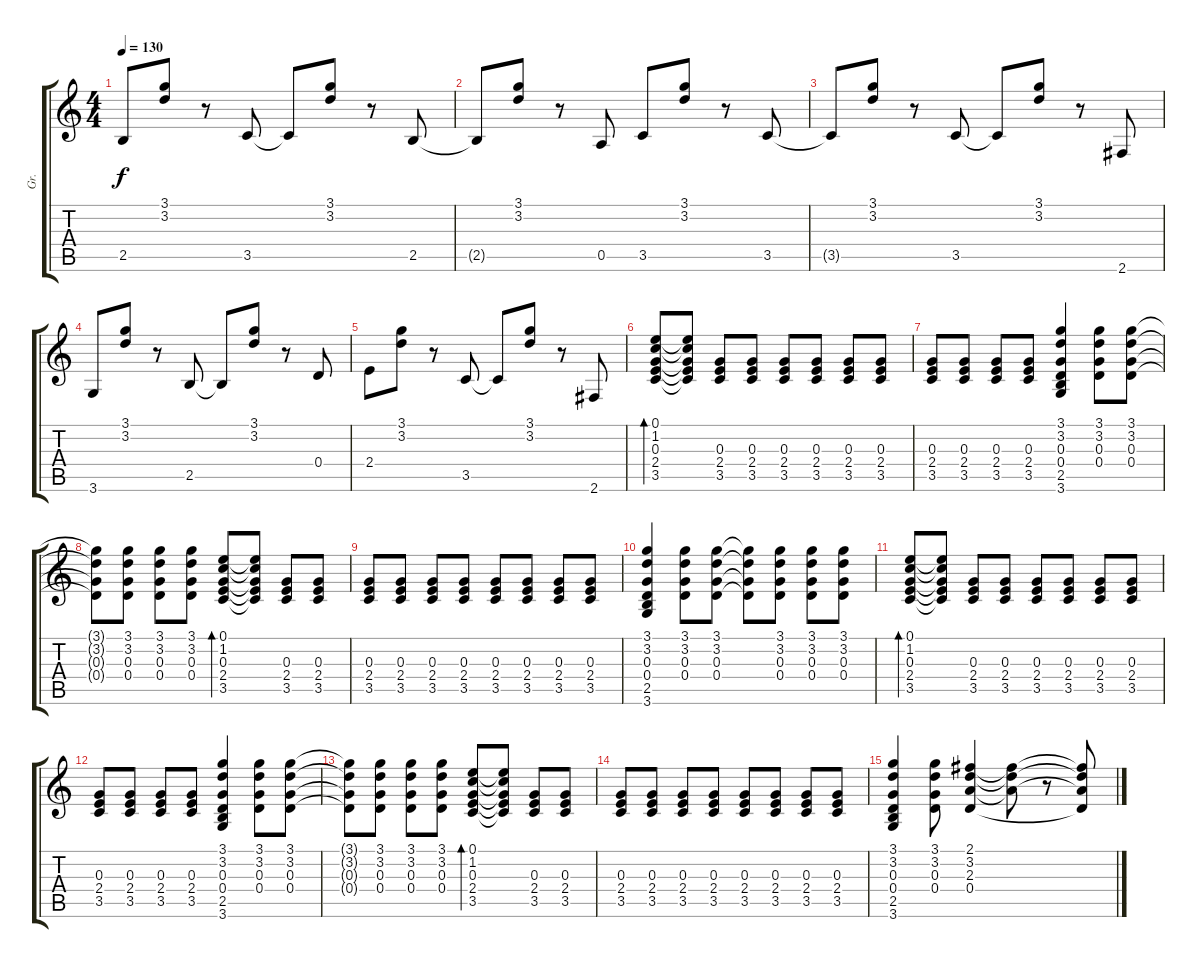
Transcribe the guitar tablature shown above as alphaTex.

\track ("Gr." "Gr.") {instrument acousticguitarsteel}
\staff {score tabs}
\tuning (E4 B3 G3 D3 A2 E2) {hide}
\ts (4 4)
\tempo 130
\clef g2
\ks c
2.5{t}.8{dy f} (3.1 3.2).8 r.8 3.5.8 3.5{t}.8 (3.1 3.2).8 r.8 2.5.8 |
2.5{t}.8 (3.1 3.2).8 r.8 0.5.8 3.5.8 (3.1 3.2).8 r.8 3.5.8 |
3.5{t}.8 (3.1 3.2).8 r.8 3.5.8 3.5{t}.8 (3.1 3.2).8 r.8 2.6.8 |
3.6.8 (3.1 3.2).8 r.8 2.5.8 2.5{t}.8 (3.1 3.2).8 r.8 0.4.8 |
2.4.8 (3.1 3.2).8 r.8 3.5.8 3.5{t}.8 (3.1 3.2).8 r.8 2.6.8 |
(0.1 1.2 0.3 2.4 3.5).8{bd 120} (0.1{t} 1.2{t} 0.3{t} 2.4{t} 3.5{t}).8 (0.3 2.4 3.5).8 (0.3 2.4 3.5).8 (0.3 2.4 3.5).8 (0.3 2.4 3.5).8 (0.3 2.4 3.5).8 (0.3 2.4 3.5).8 |
(0.3 2.4 3.5).8 (0.3 2.4 3.5).8 (0.3 2.4 3.5).8 (0.3 2.4 3.5).8 (3.1 3.2 0.3 0.4 2.5 3.6).4 (3.1 3.2 0.3 0.4).8 (3.1 3.2 0.3 0.4).8 |
(3.1{t} 3.2{t} 0.3{t} 0.4{t}).8 (3.1 3.2 0.3 0.4).8 (3.1 3.2 0.3 0.4).8 (3.1 3.2 0.3 0.4).8 (0.1 1.2 0.3 2.4 3.5).8{bd 120} (0.1{t} 1.2{t} 0.3{t} 2.4{t} 3.5{t}).8 (0.3 2.4 3.5).8 (0.3 2.4 3.5).8 |
(0.3 2.4 3.5).8 (0.3 2.4 3.5).8 (0.3 2.4 3.5).8 (0.3 2.4 3.5).8 (0.3 2.4 3.5).8 (0.3 2.4 3.5).8 (0.3 2.4 3.5).8 (0.3 2.4 3.5).8 |
(3.1 3.2 0.3 0.4 2.5 3.6).4 (3.1 3.2 0.3 0.4).8 (3.1 3.2 0.3 0.4).8 (3.1{t} 3.2{t} 0.3{t} 0.4{t}).8 (3.1 3.2 0.3 0.4).8 (3.1 3.2 0.3 0.4).8 (3.1 3.2 0.3 0.4).8 |
(0.1 1.2 0.3 2.4 3.5).8{bd 120} (0.1{t} 1.2{t} 0.3{t} 2.4{t} 3.5{t}).8 (0.3 2.4 3.5).8 (0.3 2.4 3.5).8 (0.3 2.4 3.5).8 (0.3 2.4 3.5).8 (0.3 2.4 3.5).8 (0.3 2.4 3.5).8 |
(0.3 2.4 3.5).8 (0.3 2.4 3.5).8 (0.3 2.4 3.5).8 (0.3 2.4 3.5).8 (3.1 3.2 0.3 0.4 2.5 3.6).4 (3.1 3.2 0.3 0.4).8 (3.1 3.2 0.3 0.4).8 |
(3.1{t} 3.2{t} 0.3{t} 0.4{t}).8 (3.1 3.2 0.3 0.4).8 (3.1 3.2 0.3 0.4).8 (3.1 3.2 0.3 0.4).8 (0.1 1.2 0.3 2.4 3.5).8{bd 120} (0.1{t} 1.2{t} 0.3{t} 2.4{t} 3.5{t}).8 (0.3 2.4 3.5).8 (0.3 2.4 3.5).8 |
(0.3 2.4 3.5).8 (0.3 2.4 3.5).8 (0.3 2.4 3.5).8 (0.3 2.4 3.5).8 (0.3 2.4 3.5).8 (0.3 2.4 3.5).8 (0.3 2.4 3.5).8 (0.3 2.4 3.5).8 |
(3.1 3.2 0.3 0.4 2.5 3.6).4 (3.1 3.2 0.3 0.4).8 (2.1 3.2 2.3 0.4).4 (2.1{t} 3.2{t} 2.3{t}).8 r.8 (2.1{t} 3.2{t} 2.3{t} 0.4{t}).8
